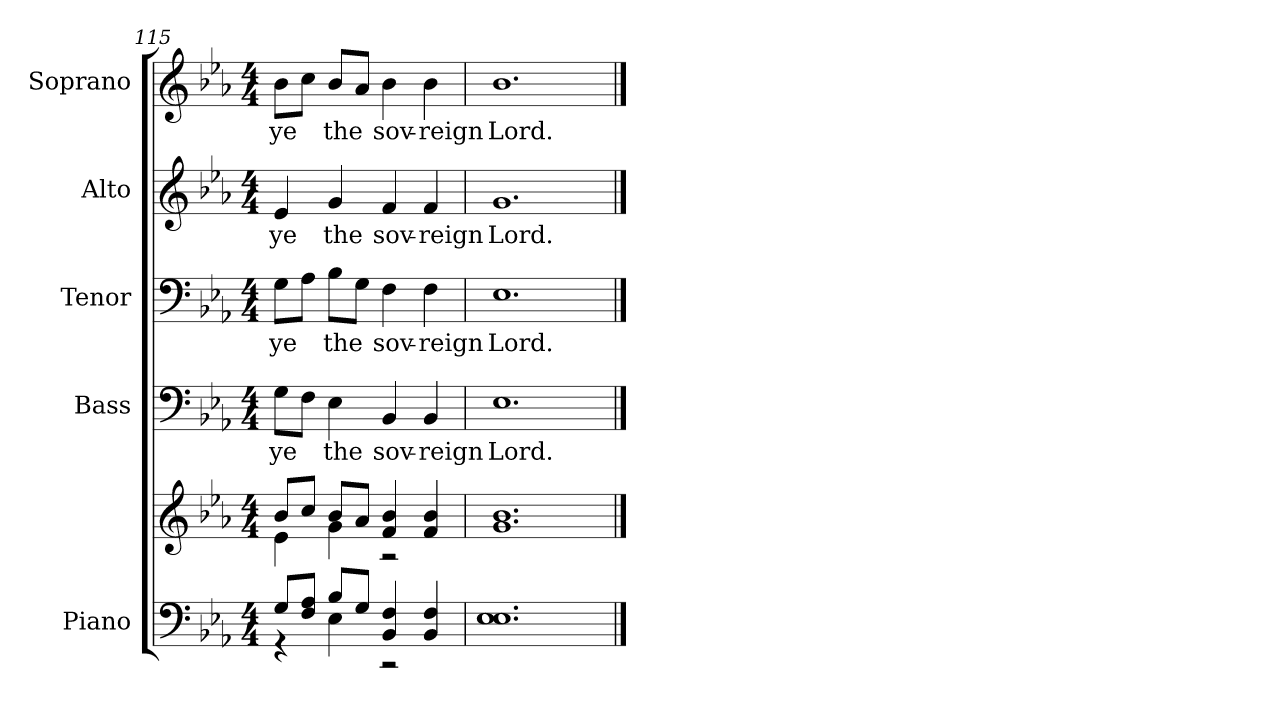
**kern	**kern	**kern	**text	**kern	**text	**kern	**text	**kern	**text
*part5	*part5	*part4	*part4	*part3	*part3	*part2	*part2	*part1	*part1
*staff6	*staff5	*staff4	*staff4	*staff3	*staff3	*staff2	*staff2	*staff1	*staff1
*I"Piano	*	*I"Bass	*	*I"Tenor	*	*I"Alto	*	*I"Soprano	*
*I'Pno.	*	*I'B.	*	*I'T.	*	*I'A.	*	*I'S.	*
*clefF4	*clefG2	*clefF4	*	*clefF4	*	*clefG2	*	*clefG2	*
*k[b-e-a-]	*k[b-e-a-]	*k[b-e-a-]	*	*k[b-e-a-]	*	*k[b-e-a-]	*	*k[b-e-a-]	*
*E-:	*E-:	*E-:	*	*E-:	*	*E-:	*	*E-:	*
*M4/4	*M4/4	*M4/4	*	*M4/4	*	*M4/4	*	*M4/4	*
=115	=115	=115	=115	=115	=115	=115	=115	=115	=115
*^	*^	*	*	*	*	*	*	*	*
!	!	!	!	!	!LO:LY:b:color=#000000	!	!	!	!	!	!
!	!	!	!	!	!	!	!LO:LY:b:color=#000000	!	!	!	!
!	!	!	!	!	!	!	!	!	!LO:LY:b:color=#000000	!	!
!	!	!	!	!	!	!	!	!	!	!	!LO:LY:b:color=#000000
8Gi/L	4r	8b-i/L	4e-i\	8Gi\L	ye	8Gi\L	ye	4e-i/	ye	8b-i\L	ye
8Fi/ 8A-iJ	.	8cci/J	.	8Fi\J	.	8A-i\J	.	.	.	8cci\J	.
!	!	!	!	!	!LO:LY:b:color=#000000	!	!	!	!	!	!
!	!	!	!	!	!	!	!LO:LY:b:color=#000000	!	!	!	!
!	!	!	!	!	!	!	!	!	!LO:LY:b:color=#000000	!	!
!	!	!	!	!	!	!	!	!	!	!	!LO:LY:b:color=#000000
8B-i/L	4E-i\	8b-i/L	4gi\	4E-i\	the	8B-i\L	the	4gi/	the	8b-i/L	the
8Gi/J	.	8a-i/J	.	.	.	8Gi\J	.	.	.	8a-i/J	.
!	!	!	!	!	!LO:LY:b:color=#000000	!	!	!	!	!	!
!	!	!	!	!	!	!	!LO:LY:b:color=#000000	!	!	!	!
!	!	!	!	!	!	!	!	!	!LO:LY:b:color=#000000	!	!
!	!	!	!	!	!	!	!	!	!	!	!LO:LY:b:color=#000000
4BB-i/ 4Fi	2r	4fi/ 4b-i	2r	4BB-i/	sov-	4Fi\	sov-	4fi/	sov-	4b-i\	sov-
!	!	!	!	!	!LO:LY:b:color=#000000	!	!	!	!	!	!
!	!	!	!	!	!	!	!LO:LY:b:color=#000000	!	!	!	!
!	!	!	!	!	!	!	!	!	!LO:LY:b:color=#000000	!	!
!	!	!	!	!	!	!	!	!	!	!	!LO:LY:b:color=#000000
4BB-i/ 4Fi	.	4fi/ 4b-i	.	4BB-i/	-reign	4Fi\	-reign	4fi/	-reign	4b-i\	-reign
*v	*v	*	*	*	*	*	*	*	*	*	*
*	*v	*v	*	*	*	*	*	*	*	*
=116	=116	=116	=116	=116	=116	=116	=116	=116	=116
!	!	!	!LO:LY:b:color=#000000	!	!	!	!	!	!
!	!	!	!	!	!LO:LY:b:color=#000000	!	!	!	!
!	!	!	!	!	!	!	!LO:LY:b:color=#000000	!	!
!	!	!	!	!	!	!	!	!	!LO:LY:b:color=#000000
1.E-i 1.E-i	1.gi 1.b-i	1.E-i	Lord.	1.E-i	Lord.	1.gi	Lord.	1.b-i	Lord.
==	==	==	==	==	==	==	==	==	==
*-	*-	*-	*-	*-	*-	*-	*-	*-	*-
